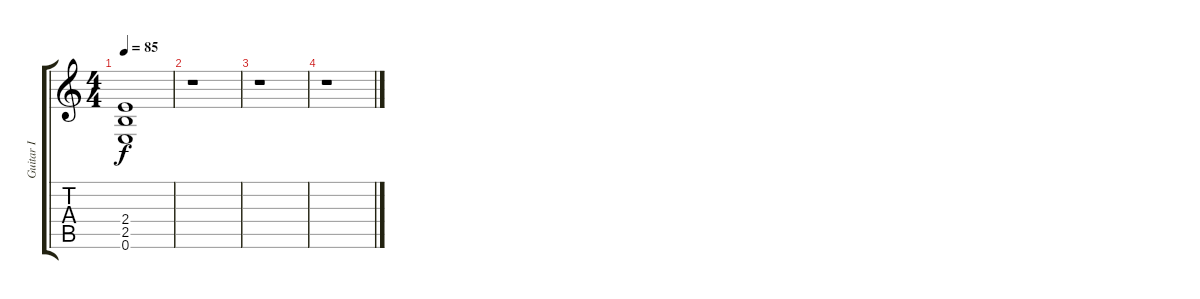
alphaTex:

\track ("Guitar I" "Guitar I") {instrument overdrivenguitar}
\staff {score tabs}
\tuning (E4 B3 G3 D3 A2 E2) {hide}
\ts (4 4)
\tempo 85
\clef g2
\ks c
(2.4{t} 2.5{t} 0.6{t}).1{dy f} |
r.1 |
r.1 |
r.1
